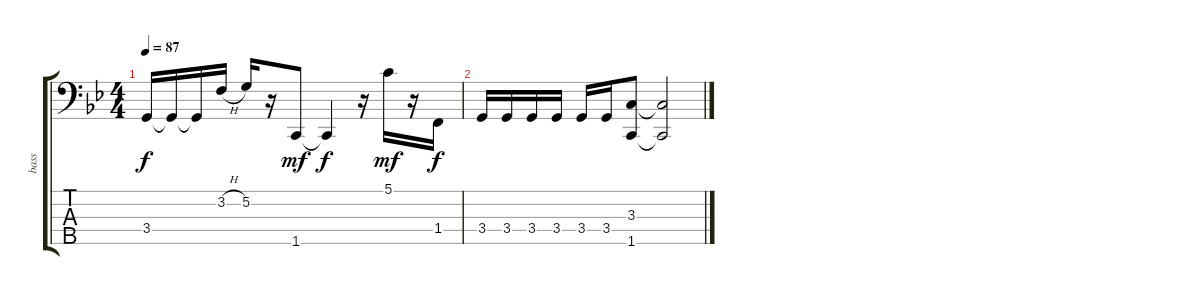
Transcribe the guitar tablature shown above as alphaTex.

\track ("bass" "bass") {instrument electricbassfinger}
\staff {score tabs}
\tuning (G2 D2 A1 E1 B0) {hide}
\ts (4 4)
\tempo 87
\clef f4
\ks gminor
3.4.16{dy f} 3.4{t}.16 3.4{t}.16 3.2{h}.16 5.2.16 r.16 1.5.8{dy mf} 1.5{t}.4{dy f} r.16 5.1.16{dy mf} r.16 1.4.16{dy f} |
3.4.16 3.4.16 3.4.16 3.4.16 3.4.16 3.4.16 (3.3 1.5).8 (3.3{t} 1.5{t}).2
